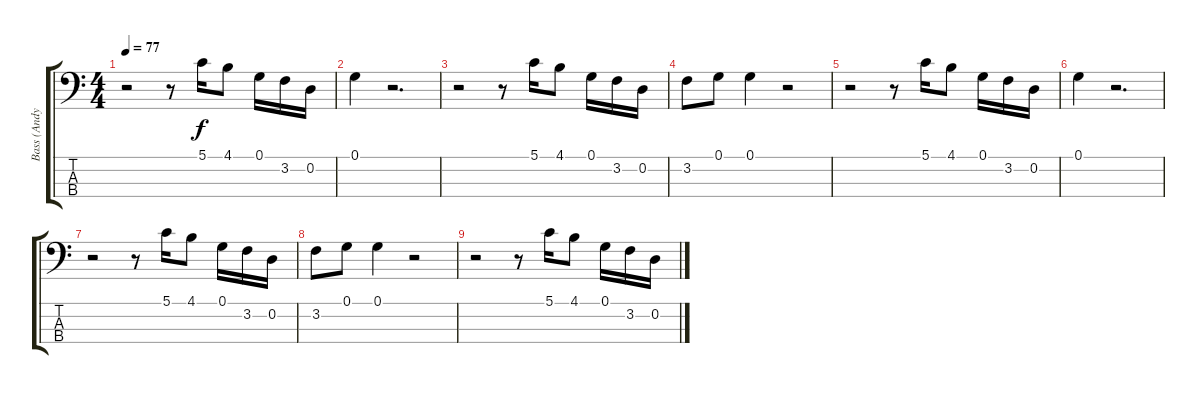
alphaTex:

\track ("Bass (Andy Bell)" "Bass (Andy") {instrument electricbasspick}
\staff {score tabs}
\tuning (G2 D2 A1 E1) {hide}
\ts (4 4)
\tempo 77
\clef f4
\ks c
r.2{dy f} r.8 5.1.16 4.1.8 0.1.16 3.2.16 0.2.16 |
0.1.4 r.2{d} |
r.2 r.8 5.1.16 4.1.8 0.1.16 3.2.16 0.2.16 |
3.2.8 0.1.8 0.1.4 r.2 |
r.2 r.8 5.1.16 4.1.8 0.1.16 3.2.16 0.2.16 |
0.1.4{volume 9} r.2{d} |
r.2 r.8 5.1.16 4.1.8 0.1.16 3.2.16 0.2.16 |
3.2.8{volume 0} 0.1.8 0.1.4 r.2 |
r.2 r.8 5.1.16 4.1.8 0.1.16 3.2.16 0.2.16
